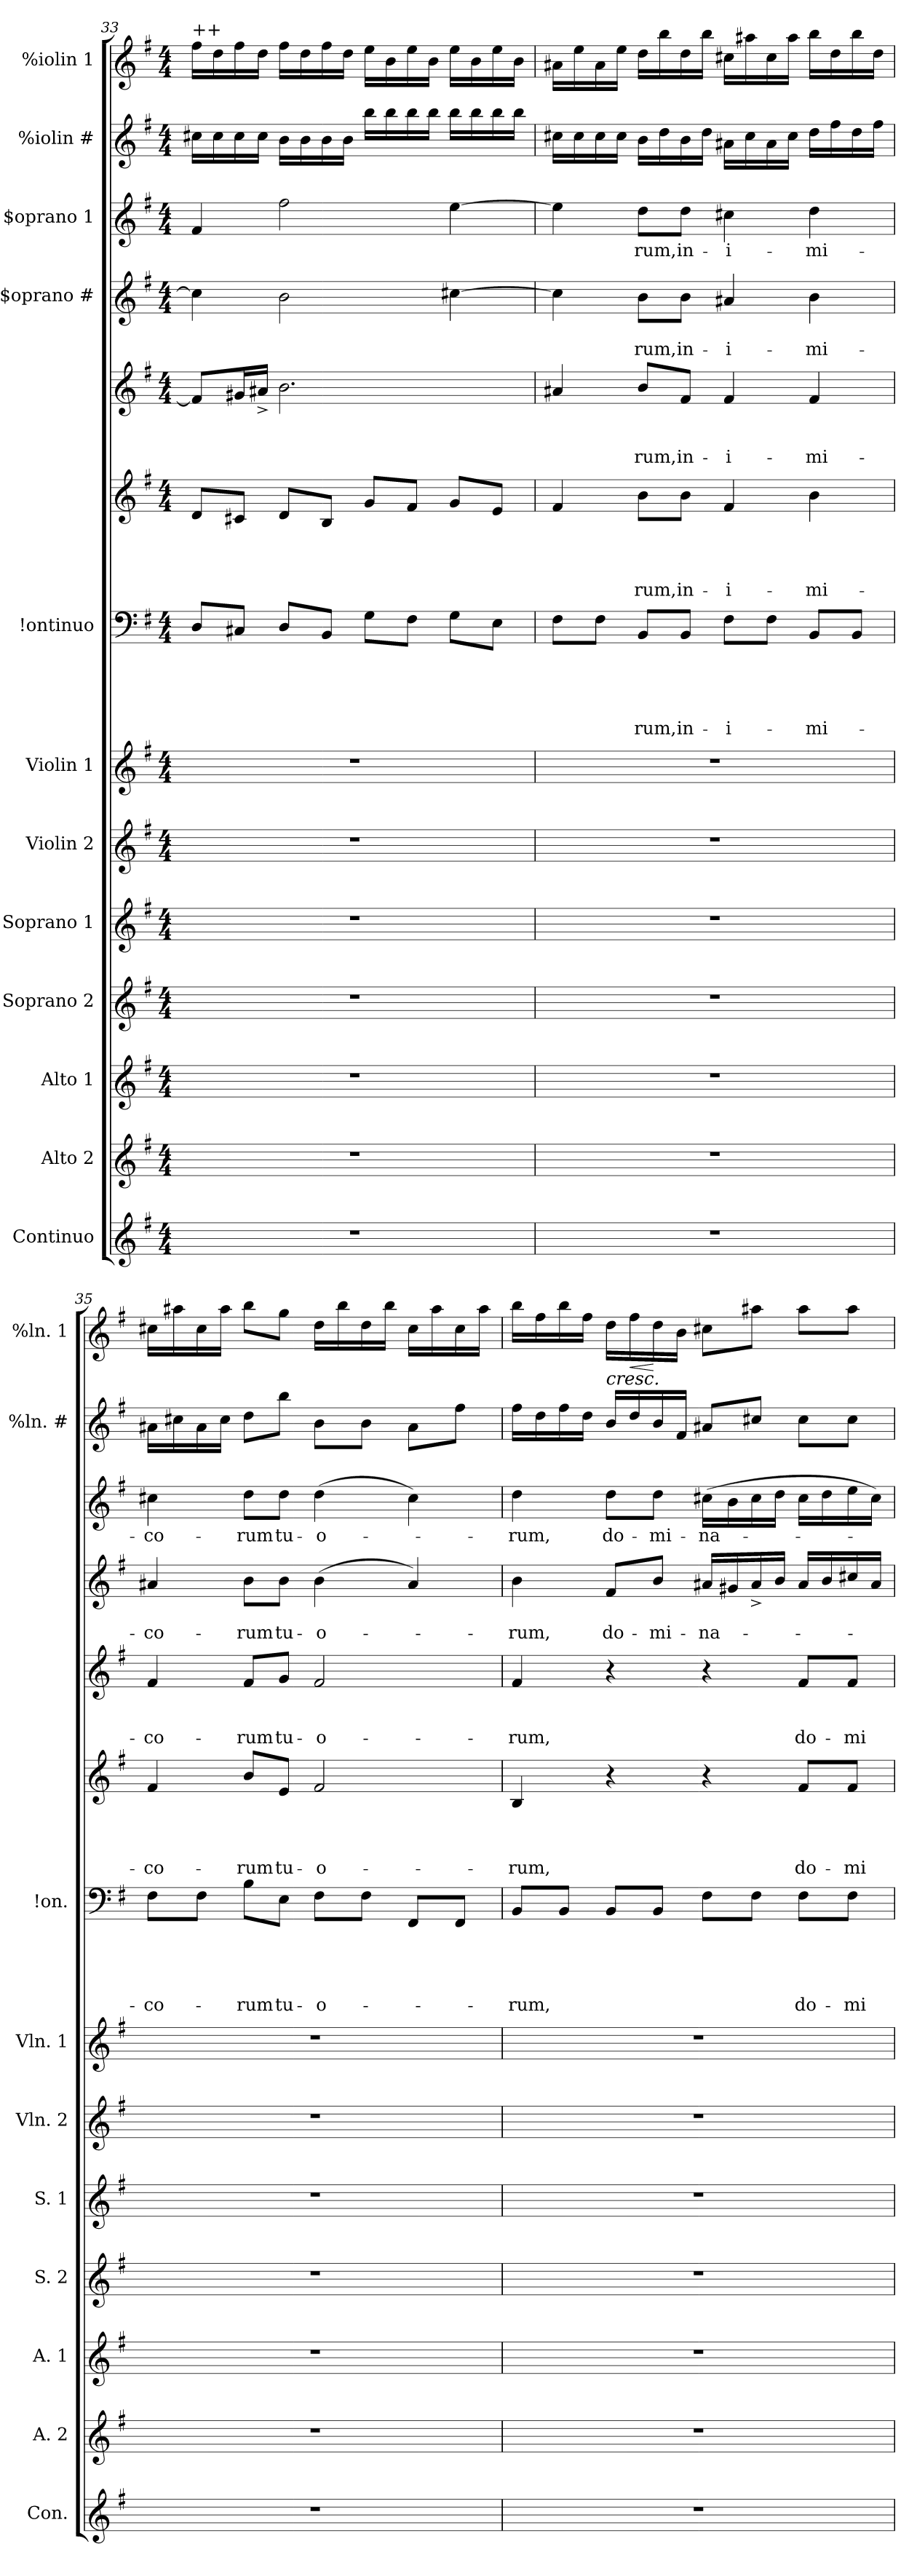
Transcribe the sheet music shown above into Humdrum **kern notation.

**kern	**kern	**kern	**kern	**kern	**kern	**kern	**kern	**text	**text	**text	**text	**text	**kern	**text	**text	**text	**text	**kern	**text	**text	**text	**kern	**text	**text	**kern	**text	**kern	**kern	**dynam
*part14	*part13	*part12	*part11	*part10	*part9	*part8	*part7	*part7	*part7	*part7	*part7	*part7	*part6	*part6	*part6	*part6	*part6	*part5	*part5	*part5	*part5	*part4	*part4	*part4	*part3	*part3	*part2	*part1	*part1
*staff14	*staff13	*staff12	*staff11	*staff10	*staff9	*staff8	*staff7	*staff7	*staff7	*staff7	*staff7	*staff7	*staff6	*staff6	*staff6	*staff6	*staff6	*staff5	*staff5	*staff5	*staff5	*staff4	*staff4	*staff4	*staff3	*staff3	*staff2	*staff1	*staff1
*I"Continuo	*I"Alto 2	*I"Alto 1	*I"Soprano 2	*I"Soprano 1	*I"Violin 2	*I"Violin 1	*I"!ontinuo	*	*	*	*	*	*I""lto #	*	*	*	*	*I""lto 1	*	*	*	*I"$oprano #	*	*	*I"$oprano 1	*	*I"%iolin #	*I"%iolin 1	*
*I'Con.	*I'A. 2	*I'A. 1	*I'S. 2	*I'S. 1	*I'Vln. 2	*I'Vln. 1	*I'!on.	*	*	*	*	*	*	*	*	*	*	*	*	*	*	*	*	*	*	*	*I'%ln. #	*I'%ln. 1	*
!!LO:PB:g=z
*clefG2	*clefG2	*clefG2	*clefG2	*clefG2	*clefG2	*clefG2	*clefF4	*	*	*	*	*	*clefG2	*	*	*	*	*clefG2	*	*	*	*clefG2	*	*	*clefG2	*	*clefG2	*clefG2	*
*k[f#]	*k[f#]	*k[f#]	*k[f#]	*k[f#]	*k[f#]	*k[f#]	*k[f#]	*	*	*	*	*	*k[f#]	*	*	*	*	*k[f#]	*	*	*	*k[f#]	*	*	*k[f#]	*	*k[f#]	*k[f#]	*
*G:	*G:	*G:	*G:	*G:	*G:	*G:	*G:	*	*	*	*	*	*G:	*	*	*	*	*G:	*	*	*	*G:	*	*	*G:	*	*G:	*G:	*
*M4/4	*M4/4	*M4/4	*M4/4	*M4/4	*M4/4	*M4/4	*M4/4	*	*	*	*	*	*M4/4	*	*	*	*	*M4/4	*	*	*	*M4/4	*	*	*M4/4	*	*M4/4	*M4/4	*
=33	=33	=33	=33	=33	=33	=33	=33	=33	=33	=33	=33	=33	=33	=33	=33	=33	=33	=33	=33	=33	=33	=33	=33	=33	=33	=33	=33	=33	=33
!	!	!	!	!	!	!	!	!	!	!	!	!	!	!	!	!	!	!	!	!	!	!	!	!	!	!	!	!LO:TX:a:t=++	!
1r	1r	1r	1r	1r	1r	1r	8D/L	.	.	.	.	.	8d/L	.	.	.	.	8f#/L]	.	.	.	4cc#\]	.	.	4f#/	.	16cc#X\LL	16ff#\LL	.
.	.	.	.	.	.	.	.	.	.	.	.	.	.	.	.	.	.	.	.	.	.	.	.	.	.	.	16cc#\	16dd\	.
.	.	.	.	.	.	.	8C#X/J	.	.	.	.	.	8c#X/J	.	.	.	.	16g#X/L	.	.	.	.	.	.	.	.	16cc#\	16ff#\	.
.	.	.	.	.	.	.	.	.	.	.	.	.	.	.	.	.	.	16a#X^</JJ	.	.	.	.	.	.	.	.	16cc#\JJ	16dd\JJ	.
.	.	.	.	.	.	.	8D/L	.	.	.	.	.	8d/L	.	.	.	.	2.b\	.	.	.	2b\	.	.	2ff#\	.	16b\LL	16ff#\LL	.
.	.	.	.	.	.	.	.	.	.	.	.	.	.	.	.	.	.	.	.	.	.	.	.	.	.	.	16b\	16dd\	.
.	.	.	.	.	.	.	8BB/J	.	.	.	.	.	8B/J	.	.	.	.	.	.	.	.	.	.	.	.	.	16b\	16ff#\	.
.	.	.	.	.	.	.	.	.	.	.	.	.	.	.	.	.	.	.	.	.	.	.	.	.	.	.	16b\JJ	16dd\JJ	.
.	.	.	.	.	.	.	8G\L	.	.	.	.	.	8g/L	.	.	.	.	.	.	.	.	.	.	.	.	.	16bb\LL	16ee\LL	.
.	.	.	.	.	.	.	.	.	.	.	.	.	.	.	.	.	.	.	.	.	.	.	.	.	.	.	16bb\	16b\	.
.	.	.	.	.	.	.	8F#\J	.	.	.	.	.	8f#/J	.	.	.	.	.	.	.	.	.	.	.	.	.	16bb\	16ee\	.
.	.	.	.	.	.	.	.	.	.	.	.	.	.	.	.	.	.	.	.	.	.	.	.	.	.	.	16bb\JJ	16b\JJ	.
.	.	.	.	.	.	.	8G\L	.	.	.	.	.	8g/L	.	.	.	.	.	.	.	.	[>4cc#X\	.	.	[>4ee\	.	16bb\LL	16ee\LL	.
.	.	.	.	.	.	.	.	.	.	.	.	.	.	.	.	.	.	.	.	.	.	.	.	.	.	.	16bb\	16b\	.
.	.	.	.	.	.	.	8E\J	.	.	.	.	.	8e/J	.	.	.	.	.	.	.	.	.	.	.	.	.	16bb\	16ee\	.
.	.	.	.	.	.	.	.	.	.	.	.	.	.	.	.	.	.	.	.	.	.	.	.	.	.	.	16bb\JJ	16b\JJ	.
=34	=34	=34	=34	=34	=34	=34	=34	=34	=34	=34	=34	=34	=34	=34	=34	=34	=34	=34	=34	=34	=34	=34	=34	=34	=34	=34	=34	=34	=34
1r	1r	1r	1r	1r	1r	1r	8F#\L	.	.	.	.	.	4f#/	.	.	.	.	4a#X/	.	.	.	4cc#\]	.	.	4ee\]	.	16cc#X\LL	16a#X\LL	.
.	.	.	.	.	.	.	.	.	.	.	.	.	.	.	.	.	.	.	.	.	.	.	.	.	.	.	16cc#\	16ee\	.
.	.	.	.	.	.	.	8F#\J	.	.	.	.	.	.	.	.	.	.	.	.	.	.	.	.	.	.	.	16cc#\	16a#\	.
.	.	.	.	.	.	.	.	.	.	.	.	.	.	.	.	.	.	.	.	.	.	.	.	.	.	.	16cc#\JJ	16ee\JJ	.
!	!	!	!	!	!	!	!	!	!	!	!	!LO:LY:a	!	!	!	!	!LO:LY:b	!	!	!	!LO:LY:b	!	!	!LO:LY:b	!	!LO:LY:b	!	!	!
.	.	.	.	.	.	.	8BB/L	.	.	.	.	-rum,	8b\L	.	.	.	-rum,	8b/L	.	.	-rum,	8b\L	.	-rum,	8dd\L	-rum,	16b\LL	16dd\LL	.
.	.	.	.	.	.	.	.	.	.	.	.	.	.	.	.	.	.	.	.	.	.	.	.	.	.	.	16dd\	16bb\	.
!	!	!	!	!	!	!	!	!	!	!	!	!LO:LY:a	!	!	!	!	!LO:LY:b	!	!	!	!LO:LY:b	!	!	!LO:LY:b	!	!LO:LY:b	!	!	!
.	.	.	.	.	.	.	8BB/J	.	.	.	.	in-	8b\J	.	.	.	in-	8f#/J	.	.	in-	8b\J	.	in-	8dd\J	in-	16b\	16dd\	.
.	.	.	.	.	.	.	.	.	.	.	.	.	.	.	.	.	.	.	.	.	.	.	.	.	.	.	16dd\JJ	16bb\JJ	.
!	!	!	!	!	!	!	!	!	!	!	!	!LO:LY:a	!	!	!	!	!LO:LY:b	!	!	!	!LO:LY:b	!	!	!LO:LY:b	!	!LO:LY:b	!	!	!
.	.	.	.	.	.	.	8F#\L	.	.	.	.	-i-	4f#/	.	.	.	-i-	4f#/	.	.	-i-	4a#X/	.	-i-	4cc#X\	-i-	16a#X\LL	16cc#X\LL	.
.	.	.	.	.	.	.	.	.	.	.	.	.	.	.	.	.	.	.	.	.	.	.	.	.	.	.	16cc#\	16aa#X\	.
.	.	.	.	.	.	.	8F#\J	.	.	.	.	.	.	.	.	.	.	.	.	.	.	.	.	.	.	.	16a#\	16cc#\	.
.	.	.	.	.	.	.	.	.	.	.	.	.	.	.	.	.	.	.	.	.	.	.	.	.	.	.	16cc#\JJ	16aa#\JJ	.
!	!	!	!	!	!	!	!	!	!	!	!	!LO:LY:a	!	!	!	!	!LO:LY:b	!	!	!	!LO:LY:b	!	!	!LO:LY:b	!	!LO:LY:b	!	!	!
.	.	.	.	.	.	.	8BB/L	.	.	.	.	-mi-	4b\	.	.	.	-mi-	4f#/	.	.	-mi-	4b\	.	-mi-	4dd\	-mi-	16dd\LL	16bb\LL	.
.	.	.	.	.	.	.	.	.	.	.	.	.	.	.	.	.	.	.	.	.	.	.	.	.	.	.	16ff#\	16dd\	.
.	.	.	.	.	.	.	8BB/J	.	.	.	.	.	.	.	.	.	.	.	.	.	.	.	.	.	.	.	16dd\	16bb\	.
.	.	.	.	.	.	.	.	.	.	.	.	.	.	.	.	.	.	.	.	.	.	.	.	.	.	.	16ff#\JJ	16dd\JJ	.
!!LO:PB:g=z
=35	=35	=35	=35	=35	=35	=35	=35	=35	=35	=35	=35	=35	=35	=35	=35	=35	=35	=35	=35	=35	=35	=35	=35	=35	=35	=35	=35	=35	=35
!	!	!	!	!	!	!	!	!	!	!	!	!LO:LY:a	!	!	!	!	!LO:LY:b	!	!	!	!LO:LY:b	!	!	!LO:LY:b	!	!LO:LY:b	!	!	!
1r	1r	1r	1r	1r	1r	1r	8F#\L	.	.	.	.	-co-	4f#/	.	.	.	-co-	4f#/	.	.	-co-	4a#X/	.	-co-	4cc#X\	-co-	16a#X\LL	16cc#X\LL	.
.	.	.	.	.	.	.	.	.	.	.	.	.	.	.	.	.	.	.	.	.	.	.	.	.	.	.	16cc#X\	16aa#X\	.
.	.	.	.	.	.	.	8F#\J	.	.	.	.	.	.	.	.	.	.	.	.	.	.	.	.	.	.	.	16a#\	16cc#\	.
.	.	.	.	.	.	.	.	.	.	.	.	.	.	.	.	.	.	.	.	.	.	.	.	.	.	.	16cc#\JJ	16aa#\JJ	.
!	!	!	!	!	!	!	!	!	!	!	!	!LO:LY:a	!	!	!	!	!LO:LY:b	!	!	!	!LO:LY:b	!	!	!LO:LY:b	!	!LO:LY:b	!	!	!
.	.	.	.	.	.	.	8B\L	.	.	.	.	-rum	8b/L	.	.	.	-rum	8f#/L	.	.	-rum	8b\L	.	-rum	8dd\L	-rum	8dd\L	8bb\L	.
!	!	!	!	!	!	!	!	!	!	!	!	!LO:LY:a	!	!	!	!	!LO:LY:b	!	!	!	!LO:LY:b	!	!	!LO:LY:b	!	!LO:LY:b	!	!	!
.	.	.	.	.	.	.	8E\J	.	.	.	.	tu-	8e/J	.	.	.	tu-	8g/J	.	.	tu-	8b\J	.	tu-	8dd\J	tu-	8bb\J	8gg\J	.
!	!	!	!	!	!	!	!	!	!	!	!	!LO:LY:a	!	!	!	!	!LO:LY:b	!	!	!	!LO:LY:b	!	!	!LO:LY:b	!	!LO:LY:b	!	!	!
.	.	.	.	.	.	.	8F#>\L	.	.	.	.	-o-	2f#/	.	.	.	-o-	2f#/	.	.	-o-	(>4b\	.	-o-	(>4dd\	-o-	8b\L	16dd\LL	.
.	.	.	.	.	.	.	.	.	.	.	.	.	.	.	.	.	.	.	.	.	.	.	.	.	.	.	.	16bb\	.
.	.	.	.	.	.	.	8F#\J	.	.	.	.	.	.	.	.	.	.	.	.	.	.	.	.	.	.	.	8b\J	16dd\	.
.	.	.	.	.	.	.	.	.	.	.	.	.	.	.	.	.	.	.	.	.	.	.	.	.	.	.	.	16bb\JJ	.
.	.	.	.	.	.	.	8FF#</L	.	.	.	.	.	.	.	.	.	.	.	.	.	.	4a#/)	.	.	4cc#\)	.	8a#\L	16cc#\LL	.
.	.	.	.	.	.	.	.	.	.	.	.	.	.	.	.	.	.	.	.	.	.	.	.	.	.	.	.	16aa#\	.
.	.	.	.	.	.	.	8FF#/J	.	.	.	.	.	.	.	.	.	.	.	.	.	.	.	.	.	.	.	8ff#\J	16cc#\	.
.	.	.	.	.	.	.	.	.	.	.	.	.	.	.	.	.	.	.	.	.	.	.	.	.	.	.	.	16aa#\JJ	.
=36	=36	=36	=36	=36	=36	=36	=36	=36	=36	=36	=36	=36	=36	=36	=36	=36	=36	=36	=36	=36	=36	=36	=36	=36	=36	=36	=36	=36	=36
!	!	!	!	!	!	!	!	!	!	!	!	!LO:LY:a	!	!	!	!	!LO:LY:b	!	!	!	!LO:LY:b	!	!	!LO:LY:b	!	!LO:LY:b	!	!	!
1r	1r	1r	1r	1r	1r	1r	8BB/L	.	.	.	.	-rum,	4B/	.	.	.	-rum,	4f#/	.	.	-rum,	4b\	.	-rum,	4dd\	-rum,	16ff#\LL	16bb\LL	.
.	.	.	.	.	.	.	.	.	.	.	.	.	.	.	.	.	.	.	.	.	.	.	.	.	.	.	16dd\	16ff#\	.
.	.	.	.	.	.	.	8BB/J	.	.	.	.	.	.	.	.	.	.	.	.	.	.	.	.	.	.	.	16ff#\	16bb\	.
.	.	.	.	.	.	.	.	.	.	.	.	.	.	.	.	.	.	.	.	.	.	.	.	.	.	.	16dd\JJ	16ff#\JJ	.
!	!	!	!	!	!	!	!	!	!	!	!	!	!	!	!	!	!	!	!	!	!	!	!	!LO:LY:b	!	!LO:LY:b	!	!	!LO:HP:b
.	.	.	.	.	.	.	8BB/L	.	.	.	.	.	4r	.	.	.	.	4r	.	.	.	8f#/L	.	do-	8dd\L	do-	16b/LL	16dd\LL	<
!	!	!	!	!	!	!	!	!	!	!	!	!	!	!	!	!	!	!	!	!	!	!	!	!	!	!	!	!	!LO:HP:b
.	.	.	.	.	.	.	.	.	.	.	.	.	.	.	.	.	.	.	.	.	.	.	.	.	.	.	16dd/	16ff#\	<
!	!	!	!	!	!	!	!	!	!	!	!	!	!	!	!	!	!	!	!	!	!	!	!	!LO:LY:b	!	!LO:LY:b	!	!	!
.	.	.	.	.	.	.	8BB/J	.	.	.	.	.	.	.	.	.	.	.	.	.	.	8b/J	.	-mi-	8dd\J	-mi-	16b/	16dd\	[
.	.	.	.	.	.	.	.	.	.	.	.	.	.	.	.	.	.	.	.	.	.	.	.	.	.	.	16f#/JJ	16b\JJ	[
!	!	!	!	!	!	!	!	!	!	!	!	!	!	!	!	!	!	!	!	!	!	!	!	!LO:LY:b	!	!LO:LY:b	!	!	!
.	.	.	.	.	.	.	8F#\L	.	.	.	.	.	4r	.	.	.	.	4r	.	.	.	16a#X/LL	.	-na-	(>16cc#X\LL	-na-	8a#X/L	8cc#X\L	.
.	.	.	.	.	.	.	.	.	.	.	.	.	.	.	.	.	.	.	.	.	.	16g#X/	.	.	16b\	.	.	.	.
.	.	.	.	.	.	.	8F#\J	.	.	.	.	.	.	.	.	.	.	.	.	.	.	16a#^</	.	.	16cc#\	.	8cc#X/J	8aa#X\J	.
.	.	.	.	.	.	.	.	.	.	.	.	.	.	.	.	.	.	.	.	.	.	16b/JJ	.	.	16dd\JJ	.	.	.	.
!	!	!	!	!	!	!	!	!	!	!	!	!LO:LY:a	!	!	!	!	!LO:LY:b	!	!	!	!LO:LY:b	!	!	!	!	!	!	!	!
.	.	.	.	.	.	.	8F#\L	.	.	.	.	do-	8f#/L	.	.	.	do-	8f#/L	.	.	do-	16a#/LL	.	.	16cc#\LL	.	8cc#\L	8aa#\L	.
.	.	.	.	.	.	.	.	.	.	.	.	.	.	.	.	.	.	.	.	.	.	16b/	.	.	16dd\	.	.	.	.
!	!	!	!	!	!	!	!	!	!	!	!	!LO:LY:a	!	!	!	!	!LO:LY:b	!	!	!	!LO:LY:b	!	!	!	!	!	!	!	!
.	.	.	.	.	.	.	8F#\J	.	.	.	.	-mi-	8f#/J	.	.	.	-mi-	8f#/J	.	.	-mi-	16cc#X/	.	.	16ee\	.	8cc#\J	8aa#\J	.
.	.	.	.	.	.	.	.	.	.	.	.	.	.	.	.	.	.	.	.	.	.	16a#/JJ	.	.	16cc#\JJ)	.	.	.	.
=	=	=	=	=	=	=	=	=	=	=	=	=	=	=	=	=	=	=	=	=	=	=	=	=	=	=	=	=	=
*-	*-	*-	*-	*-	*-	*-	*-	*-	*-	*-	*-	*-	*-	*-	*-	*-	*-	*-	*-	*-	*-	*-	*-	*-	*-	*-	*-	*-	*-
